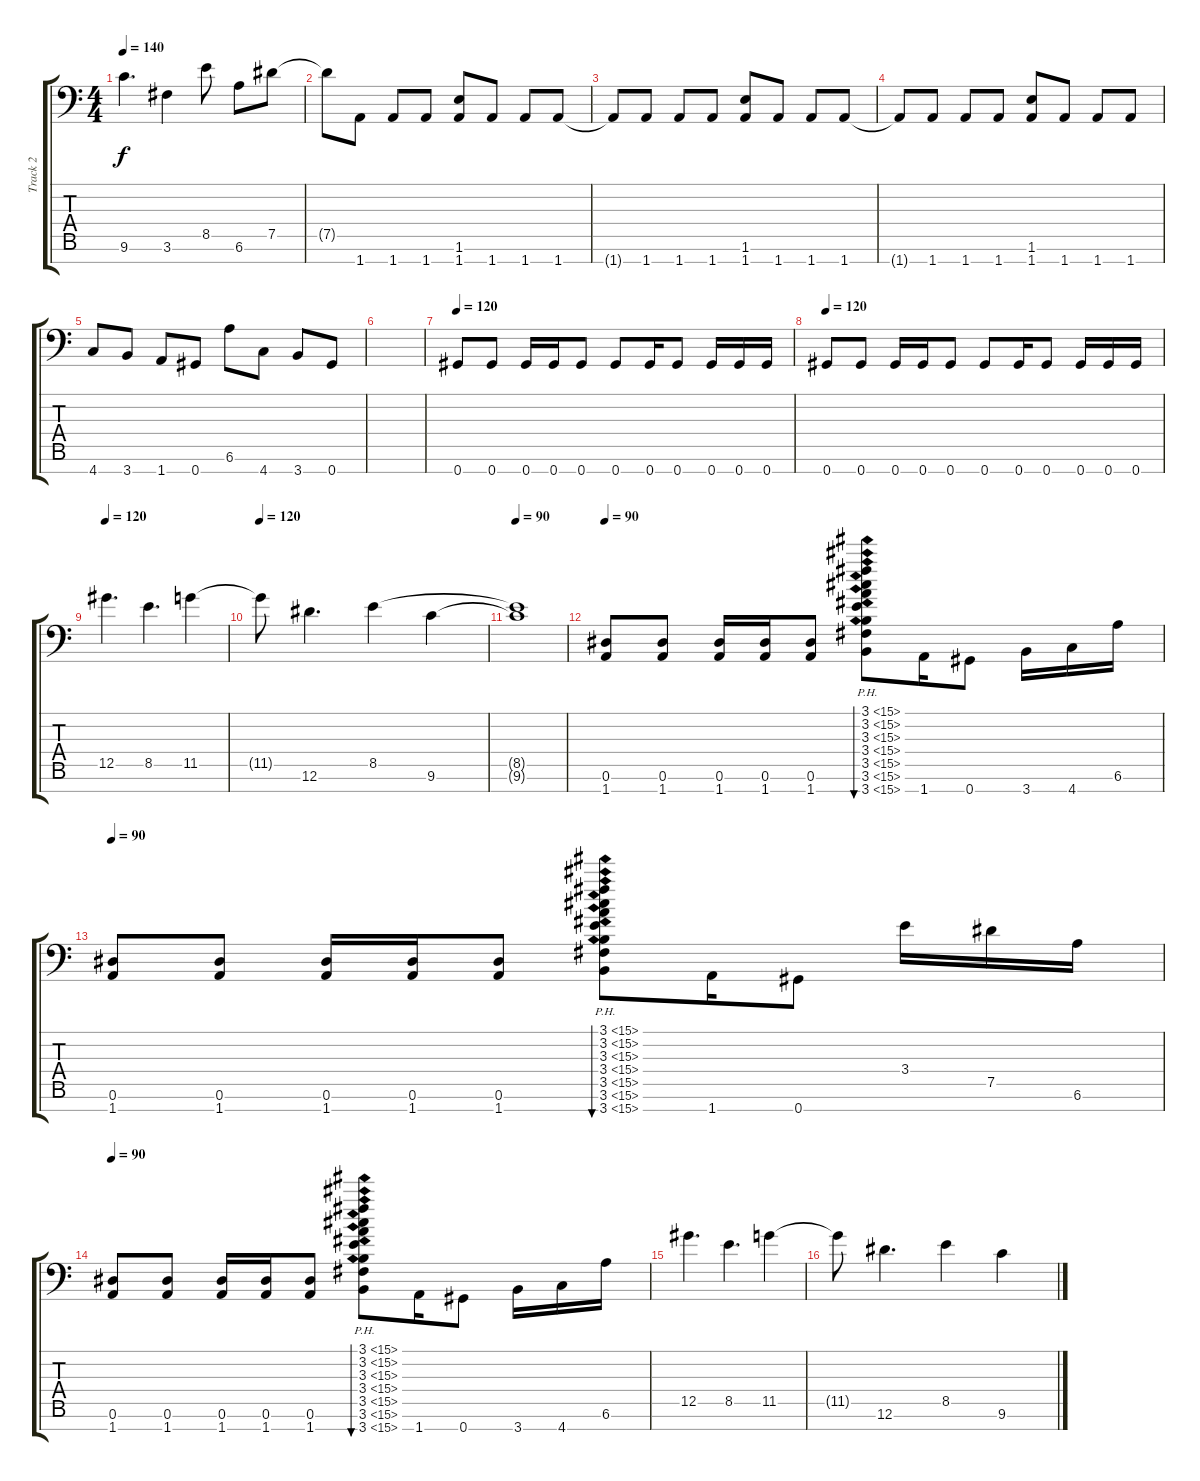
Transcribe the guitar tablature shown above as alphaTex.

\track ("Track 2" "Track 2") {instrument overdrivenguitar}
\staff {score tabs}
\tuning (Eb4 Bb3 Gb3 Db3 Ab2 Eb2 Ab1) {hide}
\ts (4 4)
\tempo 140
\clef f4
\ks c
9.6.4{d dy f} 3.6.4 8.5.8 6.6.8 7.5.8 |
7.5{t}.8 1.7.8 1.7.8 1.7.8 (1.6 1.7).8 1.7.8 1.7.8 1.7.8 |
1.7{t}.8 1.7.8 1.7.8 1.7.8 (1.6 1.7).8 1.7.8 1.7.8 1.7.8 |
1.7{t}.8 1.7.8 1.7.8 1.7.8 (1.6 1.7).8 1.7.8 1.7.8 1.7.8 |
4.7.8 3.7.8 1.7.8 0.7.8 6.6.8 4.7.8 3.7.8 0.7.8 |
|
\tempo 120
0.7.8 0.7.8 0.7.16 0.7.16 0.7.8 0.7.8 0.7.16 0.7.8 0.7.16 0.7.16 0.7.16 |
\tempo 120
0.7.8 0.7.8 0.7.16 0.7.16 0.7.8 0.7.8 0.7.16 0.7.8 0.7.16 0.7.16 0.7.16 |
\tempo 120
12.5.4{d} 8.5.4{d} 11.5.4 |
\tempo 120
11.5{t}.8 12.6.4{d} 8.5.4 9.6.4 |
\tempo 90
(8.5{t} 9.6{t}).1 |
\tempo 90
(0.6 1.7).8 (0.6 1.7).8 (0.6 1.7).16 (0.6 1.7).16 (0.6 1.7).8 (3.1{ph 12} 3.2{ph 12} 3.3{ph 12} 3.4{ph 12} 3.5{ph 12} 3.6{ph 12} 3.7{ph 12}).8{bu 480} 1.7.16 0.7.8 3.7.16 4.7.16 6.6.16 |
\tempo 90
(0.6 1.7).8 (0.6 1.7).8 (0.6 1.7).16 (0.6 1.7).16 (0.6 1.7).8 (3.1{ph 12} 3.2{ph 12} 3.3{ph 12} 3.4{ph 12} 3.5{ph 12} 3.6{ph 12} 3.7{ph 12}).8{bu 480} 1.7.16 0.7.8 3.4.16 7.5.16 6.6.16 |
\tempo 90
(0.6 1.7).8 (0.6 1.7).8 (0.6 1.7).16 (0.6 1.7).16 (0.6 1.7).8 (3.1{ph 12} 3.2{ph 12} 3.3{ph 12} 3.4{ph 12} 3.5{ph 12} 3.6{ph 12} 3.7{ph 12}).8{bu 480} 1.7.16 0.7.8 3.7.16 4.7.16 6.6.16 |
12.5.4{d} 8.5.4{d} 11.5.4 |
11.5{t}.8 12.6.4{d} 8.5.4 9.6.4
